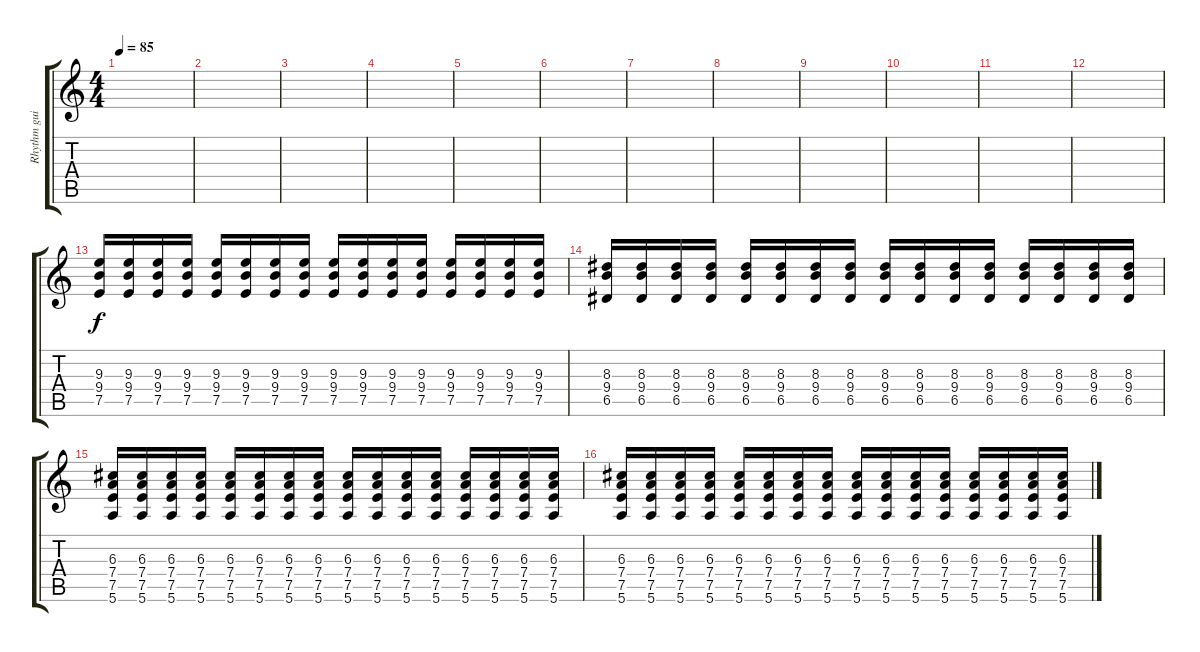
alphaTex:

\track ("Rhythm guitar" "Rhythm gui") {instrument distortionguitar}
\staff {score tabs}
\tuning (E4 B3 G3 D3 A2 E2) {hide}
\ts (4 4)
\tempo 85
\clef g2
\ks c
|
|
|
|
|
|
|
|
|
|
|
|
(9.3 9.4 7.5).16 (9.3 9.4 7.5).16 (9.3 9.4 7.5).16 (9.3 9.4 7.5).16 (9.3 9.4 7.5).16 (9.3 9.4 7.5).16 (9.3 9.4 7.5).16 (9.3 9.4 7.5).16 (9.3 9.4 7.5).16 (9.3 9.4 7.5).16 (9.3 9.4 7.5).16 (9.3 9.4 7.5).16 (9.3 9.4 7.5).16 (9.3 9.4 7.5).16 (9.3 9.4 7.5).16 (9.3 9.4 7.5).16 |
(8.3 9.4 6.5).16 (8.3 9.4 6.5).16 (8.3 9.4 6.5).16 (8.3 9.4 6.5).16 (8.3 9.4 6.5).16 (8.3 9.4 6.5).16 (8.3 9.4 6.5).16 (8.3 9.4 6.5).16 (8.3 9.4 6.5).16 (8.3 9.4 6.5).16 (8.3 9.4 6.5).16 (8.3 9.4 6.5).16 (8.3 9.4 6.5).16 (8.3 9.4 6.5).16 (8.3 9.4 6.5).16 (8.3 9.4 6.5).16 |
(6.3 7.4 7.5 5.6).16 (6.3 7.4 7.5 5.6).16 (6.3 7.4 7.5 5.6).16 (6.3 7.4 7.5 5.6).16 (6.3 7.4 7.5 5.6).16 (6.3 7.4 7.5 5.6).16 (6.3 7.4 7.5 5.6).16 (6.3 7.4 7.5 5.6).16 (6.3 7.4 7.5 5.6).16 (6.3 7.4 7.5 5.6).16 (6.3 7.4 7.5 5.6).16 (6.3 7.4 7.5 5.6).16 (6.3 7.4 7.5 5.6).16 (6.3 7.4 7.5 5.6).16 (6.3 7.4 7.5 5.6).16 (6.3 7.4 7.5 5.6).16 |
(6.3 7.4 7.5 5.6).16 (6.3 7.4 7.5 5.6).16 (6.3 7.4 7.5 5.6).16 (6.3 7.4 7.5 5.6).16 (6.3 7.4 7.5 5.6).16 (6.3 7.4 7.5 5.6).16 (6.3 7.4 7.5 5.6).16 (6.3 7.4 7.5 5.6).16 (6.3 7.4 7.5 5.6).16 (6.3 7.4 7.5 5.6).16 (6.3 7.4 7.5 5.6).16 (6.3 7.4 7.5 5.6).16 (6.3 7.4 7.5 5.6).16 (6.3 7.4 7.5 5.6).16 (6.3 7.4 7.5 5.6).16 (6.3 7.4 7.5 5.6).16
